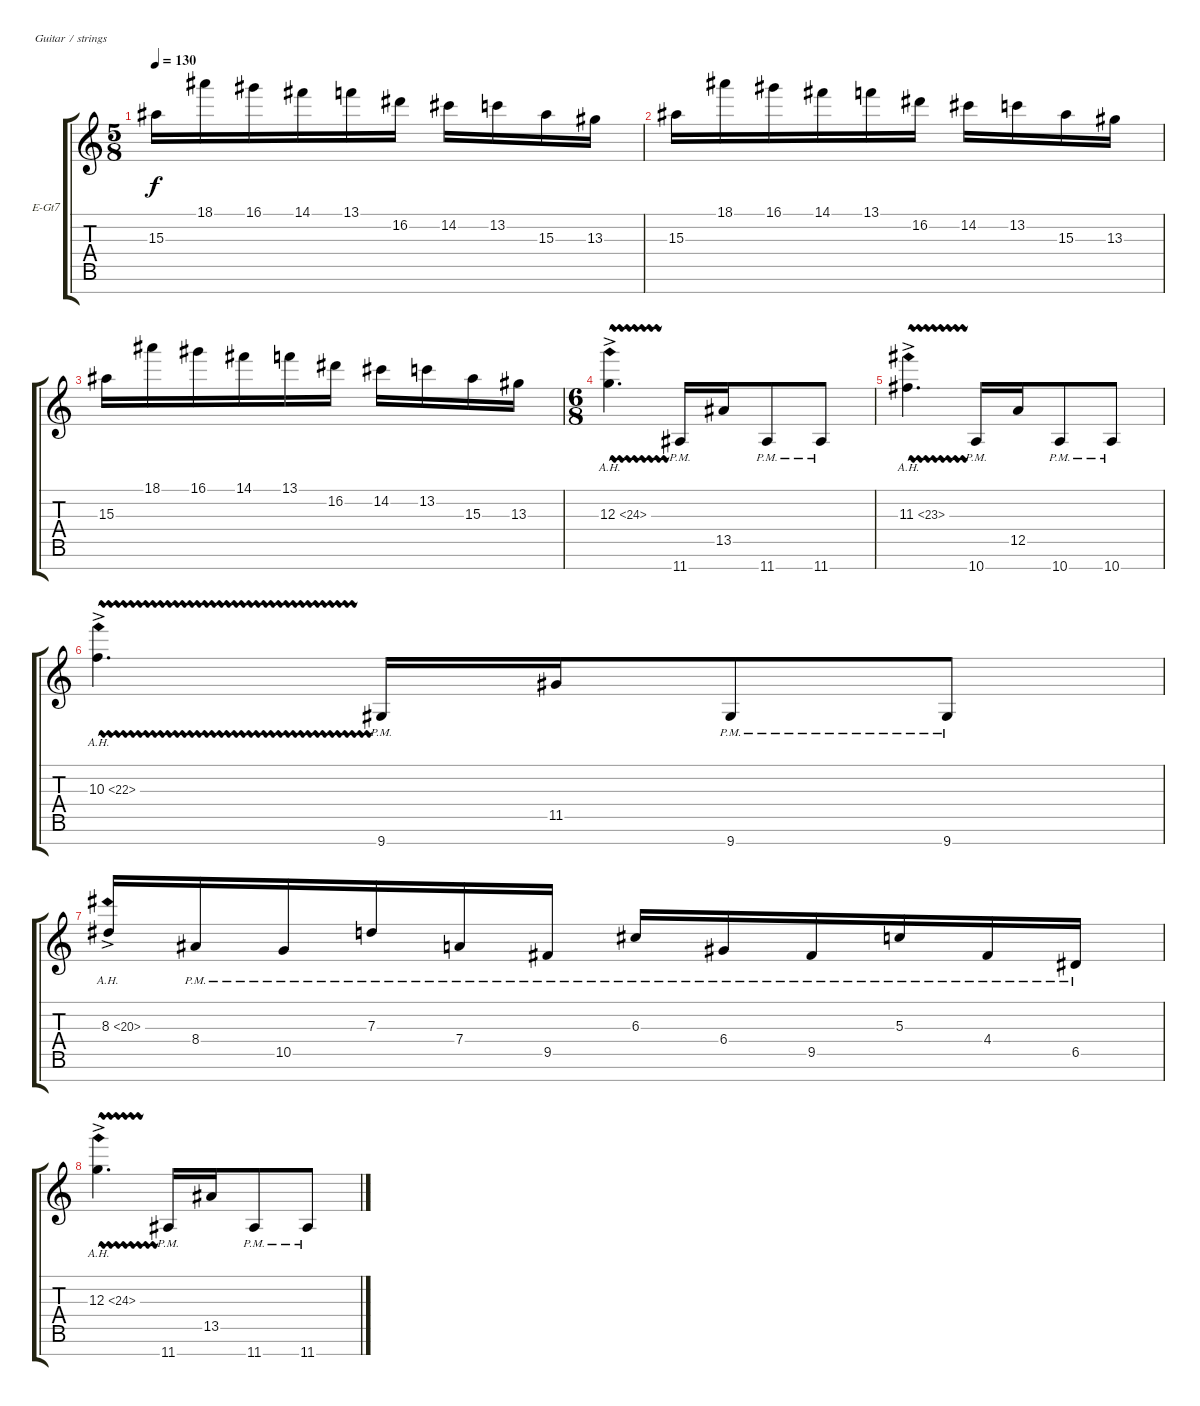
\defaultSystemsLayout 4
\bracketExtendMode groupsimilarinstruments
\firstSystemTrackNameOrientation horizontal
\otherSystemsTrackNameOrientation horizontal
\track ("Electric Guitar" "E-Gt7") {instrument overdrivenguitar}
\staff {score tabs}
\tuning (E4 B3 G3 D3 A2 E2 B1)
\ts (5 8)
\tempo 130
\clef g2
\ks c
15.3.16{dy f} 18.1.16 16.1.16 14.1.16 13.1.16 16.2.16 14.2.16 13.2.16 15.3.16 13.3.16 |
15.3.16 18.1.16 16.1.16 14.1.16 13.1.16 16.2.16 14.2.16 13.2.16 15.3.16 13.3.16 |
15.3.16 18.1.16 16.1.16 14.1.16 13.1.16 16.2.16 14.2.16 13.2.16 15.3.16 13.3.16 |
\ts (6 8)
12.3{ah 12 vw ac}.4{d} 11.7{pm}.16 13.5.16 11.7{pm}.8 11.7{pm}.8 |
11.3{ah 12 vw ac}.4{d} 10.7{pm}.16 12.5.16 10.7{pm}.8 10.7{pm}.8 |
10.3{ah 12 vw ac}.4{d} 9.7{pm}.16 11.5.16 9.7{pm}.8 9.7{pm}.8 |
8.3{ah 12 ac}.16 8.4{pm}.16 10.5{pm}.16 7.3{pm}.16 7.4{pm}.16 9.5{pm}.16 6.3{pm}.16 6.4{pm}.16 9.5{pm}.16 5.3{pm}.16 4.4{pm}.16 6.5{pm}.16 |
12.3{ah 12 vw ac}.4{d} 11.7{pm}.16 13.5.16 11.7{pm}.8 11.7{pm}.8
